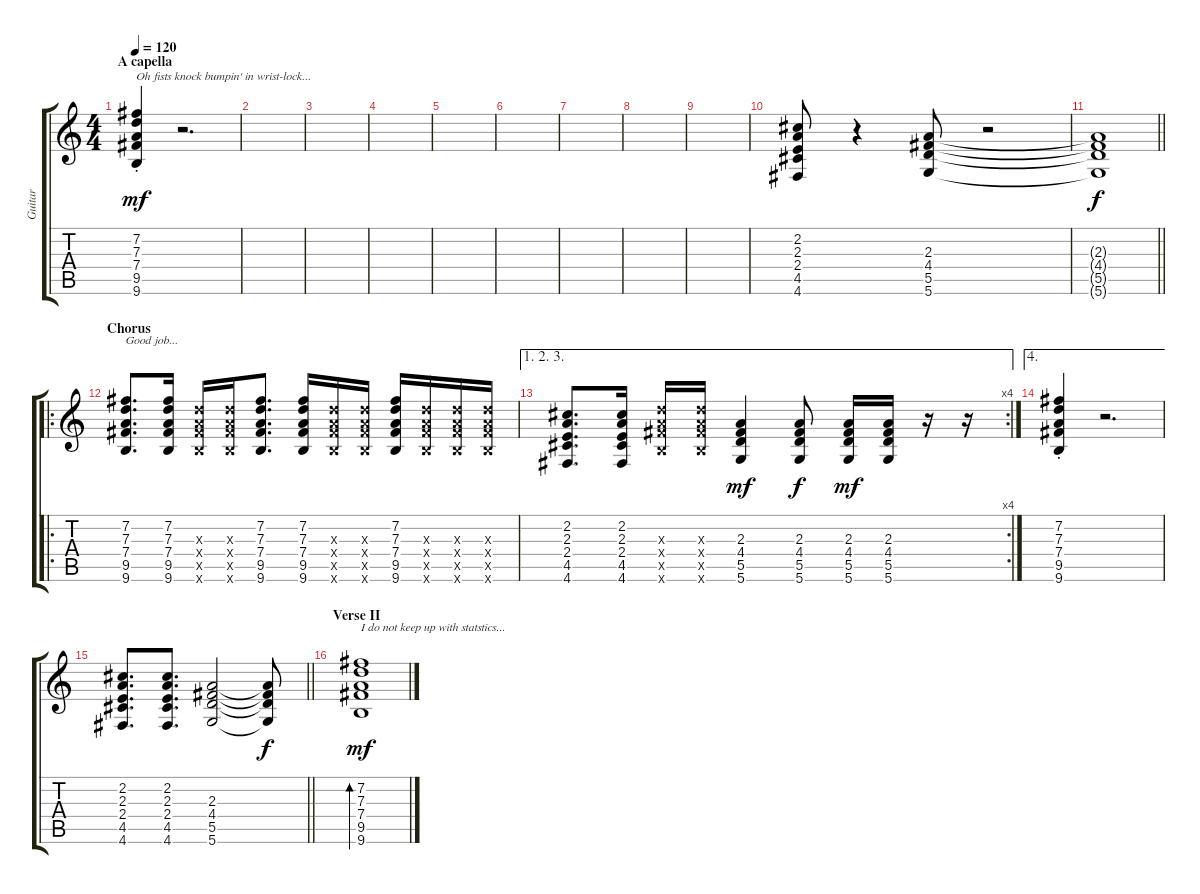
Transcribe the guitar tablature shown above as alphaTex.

\track ("Guitar" "Guitar") {instrument acousticguitarsteel}
\staff {score tabs}
\tuning (E4 B3 G3 D3 A2 D2) {hide}
\ts (4 4)
\section ("" "A capella ")
\tempo 120
\clef g2
\ks c
(7.2{st} 7.3{st} 7.4{st} 9.5{st} 9.6{st}).4{txt "Oh fists knock bumpin' in wrist-lock..." dy mf} r.2{d} |
|
|
|
|
|
|
|
|
(2.2 2.3 2.4 4.5 4.6).8 r.4 (2.3 4.4 5.5 5.6).8 r.2 |
\barLineRight lightlight
(2.3{t} 4.4{t} 5.5{t} 5.6{t}).1{dy f} |
\ro
\section ("" "Chorus")
(7.2 7.3 7.4 9.5 9.6).8{d txt "Good job..."} (7.2 7.3 7.4 9.5 9.6).16 (7.3{x} 7.4{x} 9.5{x} 9.6{x}).16 (7.3{x} 7.4{x} 9.5{x} 9.6{x}).16 (7.2 7.3 7.4 9.5 9.6).8{d} (7.2 7.3 7.4 9.5 9.6).16 (7.3{x} 7.4{x} 9.5{x} 9.6{x}).16 (7.3{x} 7.4{x} 9.5{x} 9.6{x}).16 (7.2 7.3 7.4 9.5 9.6).16 (7.3{x} 7.4{x} 9.5{x} 9.6{x}).16 (7.3{x} 7.4{x} 9.5{x} 9.6{x}).16 (7.3{x} 7.4{x} 9.5{x} 9.6{x}).16 |
\ae (1 2 3)
\rc 4
(2.2 2.3 2.4 4.5 4.6).8{d} (2.2 2.3 2.4 4.5 4.6).16 (7.3{x} 7.4{x} 9.5{x} 9.6{x}).16 (7.3{x} 7.4{x} 9.5{x} 9.6{x}).16 (2.3 4.4 5.5 5.6).4{dy mf} (2.3 4.4 5.5 5.6).8{dy f} (2.3 4.4 5.5 5.6).16{dy mf} (2.3 4.4 5.5 5.6).16 r.16 r.16 |
\ae 4
(7.2{st} 7.3{st} 7.4{st} 9.5{st} 9.6{st}).4 r.2{d} |
\barLineRight lightlight
(2.2 2.3 2.4 4.5 4.6).8{d} (2.2 2.3 2.4 4.5 4.6).8{d} (2.3 4.4 5.5 5.6).2 (2.3{t} 4.4{t} 5.5{t} 5.6{t}).8{dy f} |
\section ("" "Verse II")
(7.2 7.3 7.4 9.5 9.6).1{bd 480 txt "I do not keep up with statstics..." dy mf}
